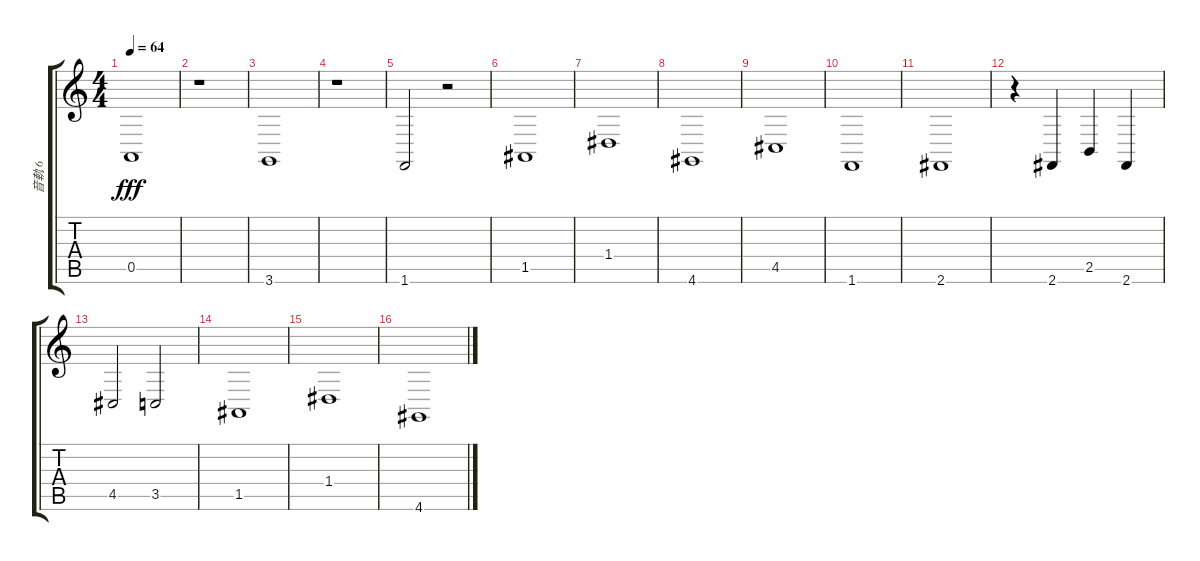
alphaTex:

\track ("音軌 6" "音軌 6") {instrument cello}
\staff {score tabs}
\tuning (E4 B3 G3 D3 A2 E2) {hide}
\ts (4 4)
\tempo 64
\clef g2
\ks c
0.5.1{dy fff} |
r.1 |
3.6.1 |
r.1 |
1.6.2 r.2 |
1.5.1 |
1.4.1 |
4.6.1 |
4.5.1 |
1.6.1 |
2.6.1 |
r.4 2.6.4 2.5.4 2.6.4 |
4.5.2 3.5.2 |
1.5.1 |
1.4.1 |
4.6.1
